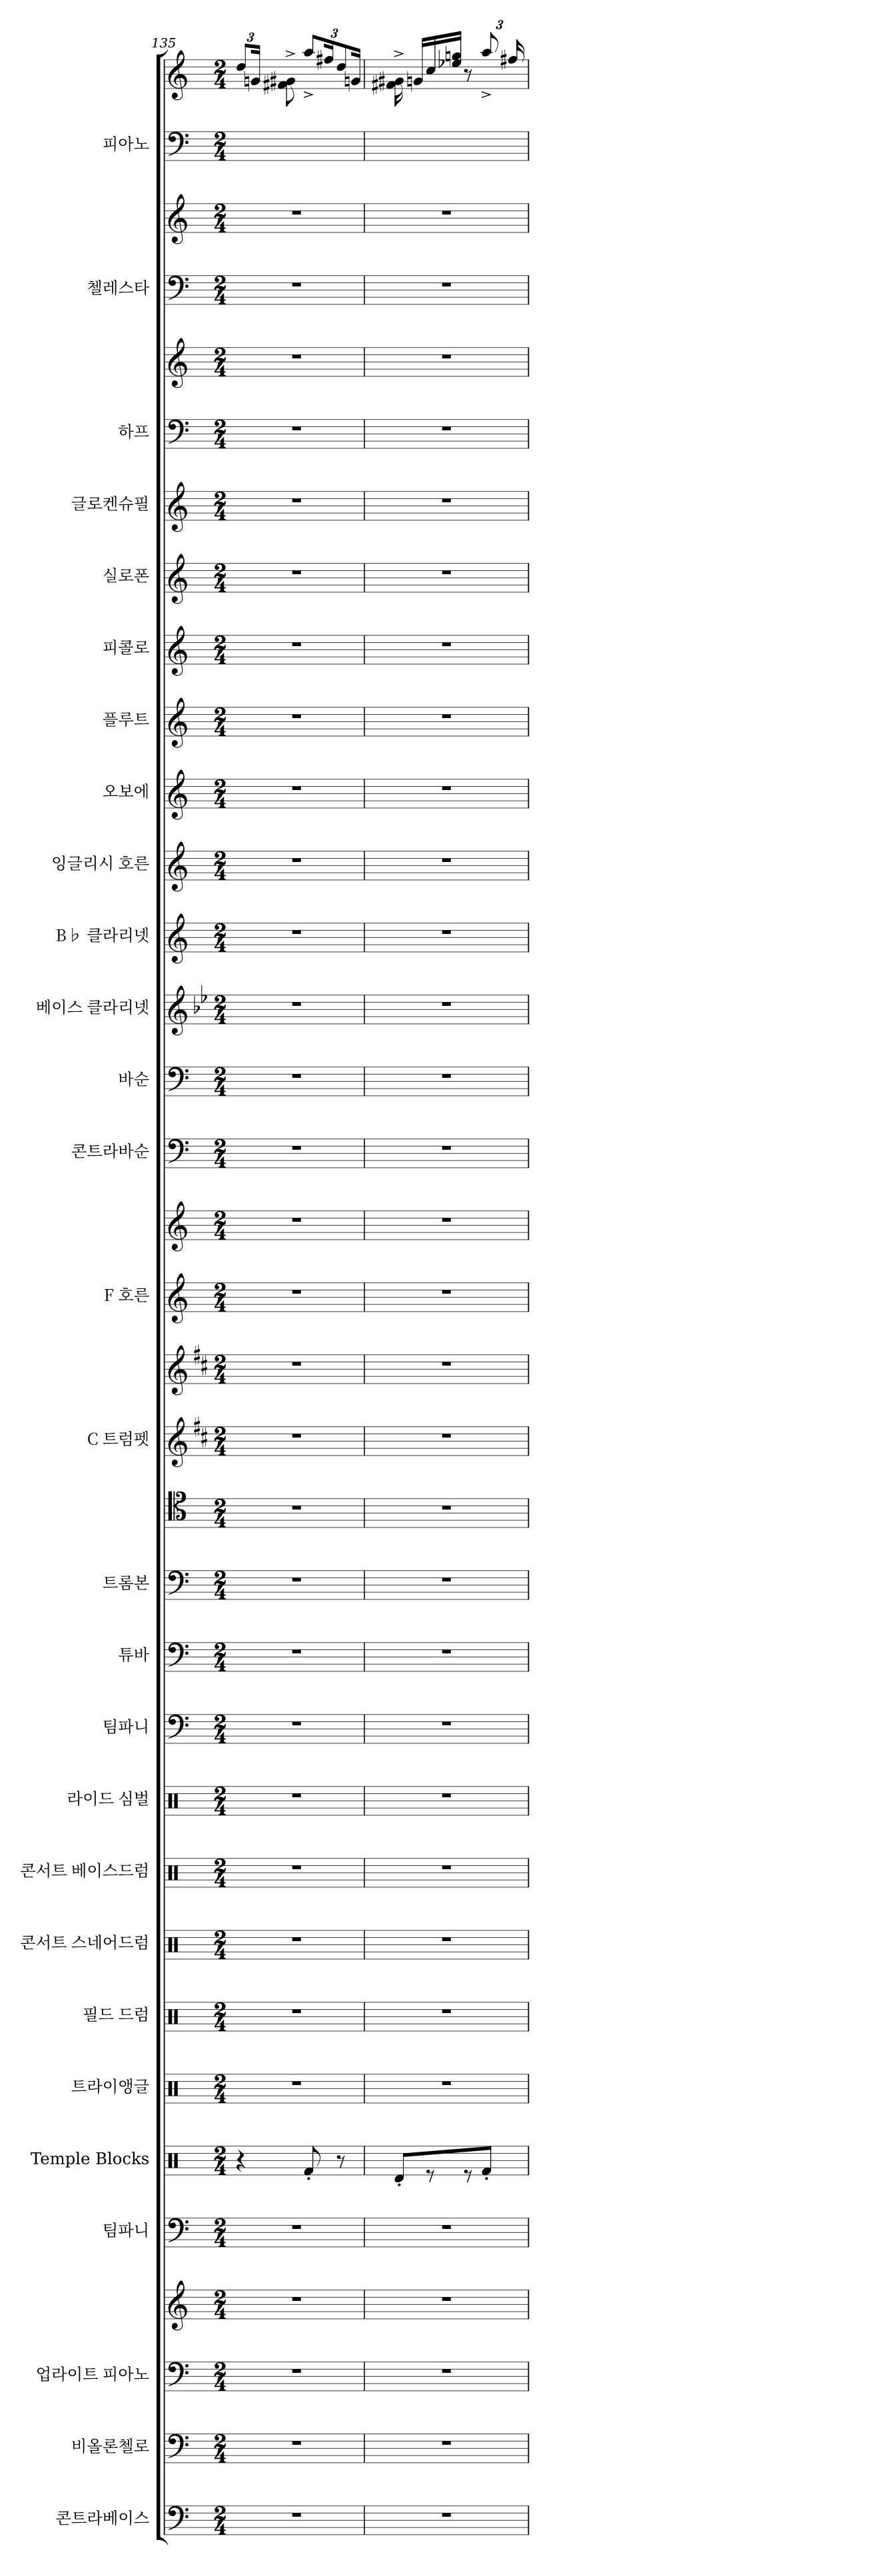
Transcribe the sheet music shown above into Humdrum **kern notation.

**kern	**kern	**kern	**kern	**kern	**kern	**kern	**kern	**kern	**kern	**kern	**kern	**kern	**kern	**kern	**kern	**kern	**kern	**kern	**kern	**kern	**kern	**kern	**kern	**kern	**kern	**kern	**kern	**kern	**kern	**kern	**kern	**kern	**kern	**kern
*part28	*part27	*part26	*part26	*part25	*part24	*part23	*part22	*part21	*part20	*part19	*part18	*part17	*part16	*part16	*part15	*part15	*part14	*part14	*part13	*part12	*part11	*part10	*part9	*part8	*part7	*part6	*part5	*part4	*part3	*part3	*part2	*part2	*part1	*part1
*staff35	*staff34	*staff33	*staff32	*staff31	*staff30	*staff29	*staff28	*staff27	*staff26	*staff25	*staff24	*staff23	*staff22	*staff21	*staff20	*staff19	*staff18	*staff17	*staff16	*staff15	*staff14	*staff13	*staff12	*staff11	*staff10	*staff9	*staff8	*staff7	*staff6	*staff5	*staff4	*staff3	*staff2	*staff1
*I"콘트라베이스	*I"비올론첼로	*I"업라이트 피아노	*	*I"팀파니	*I"Temple Blocks	*I"트라이앵글	*I"필드 드럼	*I"콘서트 스네어드럼	*I"콘서트 베이스드럼	*I"라이드 심벌	*I"팀파니	*I"튜바	*I"트롬본	*	*I"C 트럼펫	*	*I"F 호른	*	*I"콘트라바순	*I"바순	*I"베이스 클라리넷	*I"B♭ 클라리넷	*I"잉글리시 호른	*I"오보에	*I"플루트	*I"피콜로	*I"실로폰	*I"글로켄슈필	*I"하프	*	*I"첼레스타	*	*I"피아노	*
*	*	*	*	*	*I'Tmp. Bl.	*	*	*	*	*	*	*	*	*	*	*	*	*	*	*	*	*	*	*	*	*	*	*	*	*	*	*	*	*
*clefF4	*clefF4	*clefF4	*clefG2	*clefF4	*clefX	*clefX	*clefX	*clefX	*clefX	*clefX	*clefF4	*clefF4	*clefF4	*clefC4	*clefG2	*clefG2	*clefG2	*clefG2	*clefF4	*clefF4	*clefG2	*clefG2	*clefG2	*clefG2	*clefG2	*clefG2	*clefG2	*clefG2	*clefF4	*clefG2	*clefF4	*clefG2	*clefF4	*clefG2
*ITrd7c12	*	*	*	*	*	*	*	*	*	*	*	*	*	*	*ITrd1c2	*ITrd1c2	*ITrd4c7	*ITrd4c7	*ITrd7c12	*	*ITrd8c14	*ITrd1c2	*ITrd4c7	*	*	*ITrd-7c-12	*ITrd-7c-12	*ITrd-14c-24	*	*	*ITrd-7c-12	*ITrd-7c-12	*	*
*k[]	*k[]	*k[]	*k[]	*k[]	*k[]	*k[]	*k[]	*k[]	*k[]	*k[]	*k[]	*k[]	*k[]	*k[]	*k[]	*k[]	*k[b-]	*k[b-]	*k[]	*k[]	*k[b-e-]	*k[b-e-]	*k[b-]	*k[]	*k[]	*k[]	*k[]	*k[]	*k[]	*k[]	*k[]	*k[]	*k[]	*k[]
*M2/4	*M2/4	*M2/4	*M2/4	*M2/4	*M2/4	*M2/4	*M2/4	*M2/4	*M2/4	*M2/4	*M2/4	*M2/4	*M2/4	*M2/4	*M2/4	*M2/4	*M2/4	*M2/4	*M2/4	*M2/4	*M2/4	*M2/4	*M2/4	*M2/4	*M2/4	*M2/4	*M2/4	*M2/4	*M2/4	*M2/4	*M2/4	*M2/4	*M2/4	*M2/4
*	*	*	*	*	*	*	*	*	*	*	*	*	*	*	*	*	*	*	*	*	*	*	*	*	*	*	*	*	*	*	*	*	*	*Xbrackettup
=135	=135	=135	=135	=135	=135	=135	=135	=135	=135	=135	=135	=135	=135	=135	=135	=135	=135	=135	=135	=135	=135	=135	=135	=135	=135	=135	=135	=135	=135	=135	=135	=135	=135	=135
2r	2r	2r	2r	2r	4r	2r	2r	2r	2r	2r	2r	2r	2r	2r	2r	2r	2r	2r	2r	2r	2r	2r	2r	2r	2r	2r	2r	2r	2r	2r	2r	2r	2ryy	12dd/
.	.	.	.	.	.	.	.	.	.	.	.	.	.	.	.	.	.	.	.	.	.	.	.	.	.	.	.	.	.	.	.	.	.	24gn/Jk
.	.	.	.	.	.	.	.	.	.	.	.	.	.	.	.	.	.	.	.	.	.	.	.	.	.	.	.	.	.	.	.	.	.	8f#X\^ 8g#X\^
.	.	.	.	.	8Rf'/	.	.	.	.	.	.	.	.	.	.	.	.	.	.	.	.	.	.	.	.	.	.	.	.	.	.	.	.	12aa^/L
.	.	.	.	.	.	.	.	.	.	.	.	.	.	.	.	.	.	.	.	.	.	.	.	.	.	.	.	.	.	.	.	.	.	24ff#X/K
.	.	.	.	.	8r	.	.	.	.	.	.	.	.	.	.	.	.	.	.	.	.	.	.	.	.	.	.	.	.	.	.	.	.	12dd/
.	.	.	.	.	.	.	.	.	.	.	.	.	.	.	.	.	.	.	.	.	.	.	.	.	.	.	.	.	.	.	.	.	.	24gn/Jk
=136	=136	=136	=136	=136	=136	=136	=136	=136	=136	=136	=136	=136	=136	=136	=136	=136	=136	=136	=136	=136	=136	=136	=136	=136	=136	=136	=136	=136	=136	=136	=136	=136	=136	=136
2r	2r	2r	2r	2r	8Rd'/L	2r	2r	2r	2r	2r	2r	2r	2r	2r	2r	2r	2r	2r	2r	2r	2r	2r	2r	2r	2r	2r	2r	2r	2r	2r	2r	2r	2ryy	16f#X\^ 16g#X\^
.	.	.	.	.	.	.	.	.	.	.	.	.	.	.	.	.	.	.	.	.	.	.	.	.	.	.	.	.	.	.	.	.	.	16gn/LL
.	.	.	.	.	8r	.	.	.	.	.	.	.	.	.	.	.	.	.	.	.	.	.	.	.	.	.	.	.	.	.	.	.	.	16cc/
.	.	.	.	.	.	.	.	.	.	.	.	.	.	.	.	.	.	.	.	.	.	.	.	.	.	.	.	.	.	.	.	.	.	16ee-X/ 16ggn/JJ
.	.	.	.	.	8r	.	.	.	.	.	.	.	.	.	.	.	.	.	.	.	.	.	.	.	.	.	.	.	.	.	.	.	.	8r
.	.	.	.	.	8Rf'/J	.	.	.	.	.	.	.	.	.	.	.	.	.	.	.	.	.	.	.	.	.	.	.	.	.	.	.	.	12aa^/L
.	.	.	.	.	.	.	.	.	.	.	.	.	.	.	.	.	.	.	.	.	.	.	.	.	.	.	.	.	.	.	.	.	.	24ff#X/K
=	=	=	=	=	=	=	=	=	=	=	=	=	=	=	=	=	=	=	=	=	=	=	=	=	=	=	=	=	=	=	=	=	=	=
*-	*-	*-	*-	*-	*-	*-	*-	*-	*-	*-	*-	*-	*-	*-	*-	*-	*-	*-	*-	*-	*-	*-	*-	*-	*-	*-	*-	*-	*-	*-	*-	*-	*-	*-
